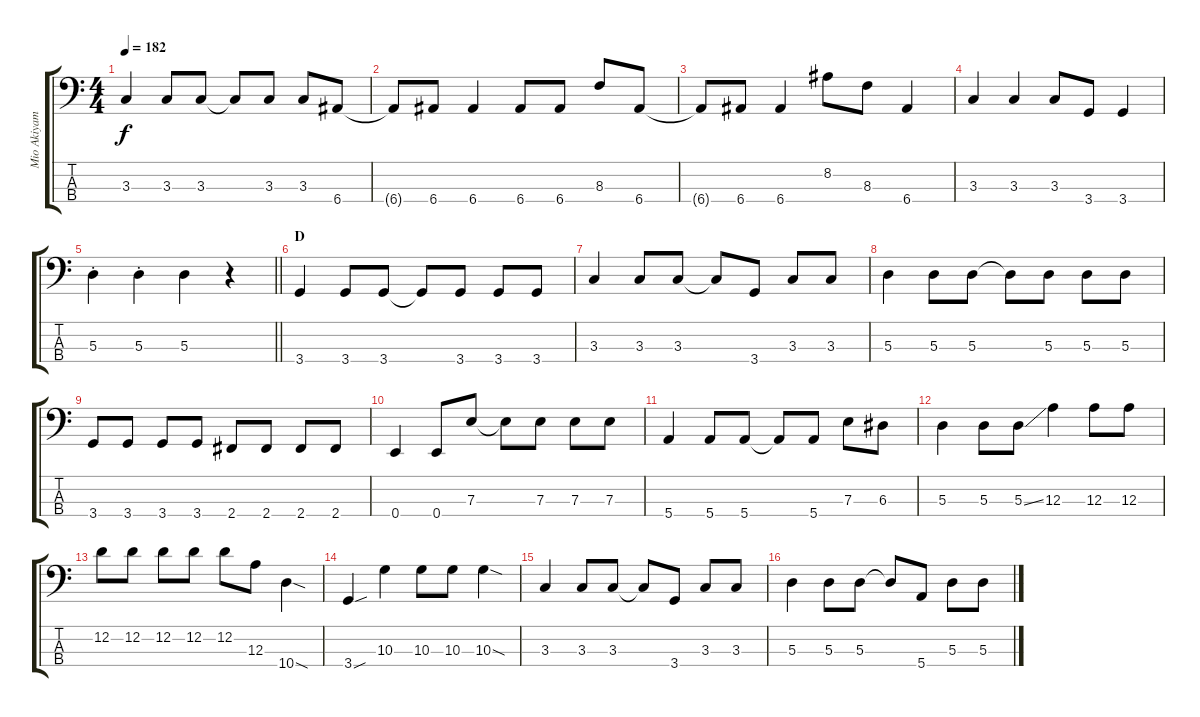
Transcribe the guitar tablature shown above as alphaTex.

\track ("Mio Akiyama" "Mio Akiyam") {instrument electricbasspick}
\staff {score tabs}
\tuning (G2 D2 A1 E1) {hide}
\ts (4 4)
\tempo 182
\clef f4
\ks c
3.3.4{dy f} 3.3.8 3.3.8 3.3{t}.8 3.3.8 3.3.8 6.4.8 |
6.4{t}.8 6.4.8 6.4.4 6.4.8 6.4.8 8.3.8 6.4.8 |
6.4{t}.8 6.4.8 6.4.4 8.2.8 8.3.8 6.4.4 |
3.3.4 3.3.4 3.3.8 3.4.8 3.4.4 |
\barLineRight lightlight
5.3{st}.4 5.3{st}.4 5.3.4 r.4 |
\section ("" "D")
3.4.4 3.4.8 3.4.8 3.4{t}.8 3.4.8 3.4.8 3.4.8 |
3.3.4 3.3.8 3.3.8 3.3{t}.8 3.4.8 3.3.8 3.3.8 |
5.3.4 5.3.8 5.3.8 5.3{t}.8 5.3.8 5.3.8 5.3.8 |
3.4.8 3.4.8 3.4.8 3.4.8 2.4.8 2.4.8 2.4.8 2.4.8 |
0.4.4 0.4.8 7.3.8 7.3{t}.8 7.3.8 7.3.8 7.3.8 |
5.4.4 5.4.8 5.4.8 5.4{t}.8 5.4.8 7.3.8 6.3.8 |
5.3.4 5.3.8 5.3{ss}.8 12.3.4 12.3.8 12.3.8 |
12.2.8 12.2.8 12.2.8 12.2.8 12.2.8 12.3.8 10.4{sod}.4 |
3.4{sou}.4 10.3.4 10.3.8 10.3.8 10.3{sod}.4 |
3.3.4 3.3.8 3.3.8 3.3{t}.8 3.4.8 3.3.8 3.3.8 |
5.3.4 5.3.8 5.3.8 5.3{t}.8 5.4.8 5.3.8 5.3.8
